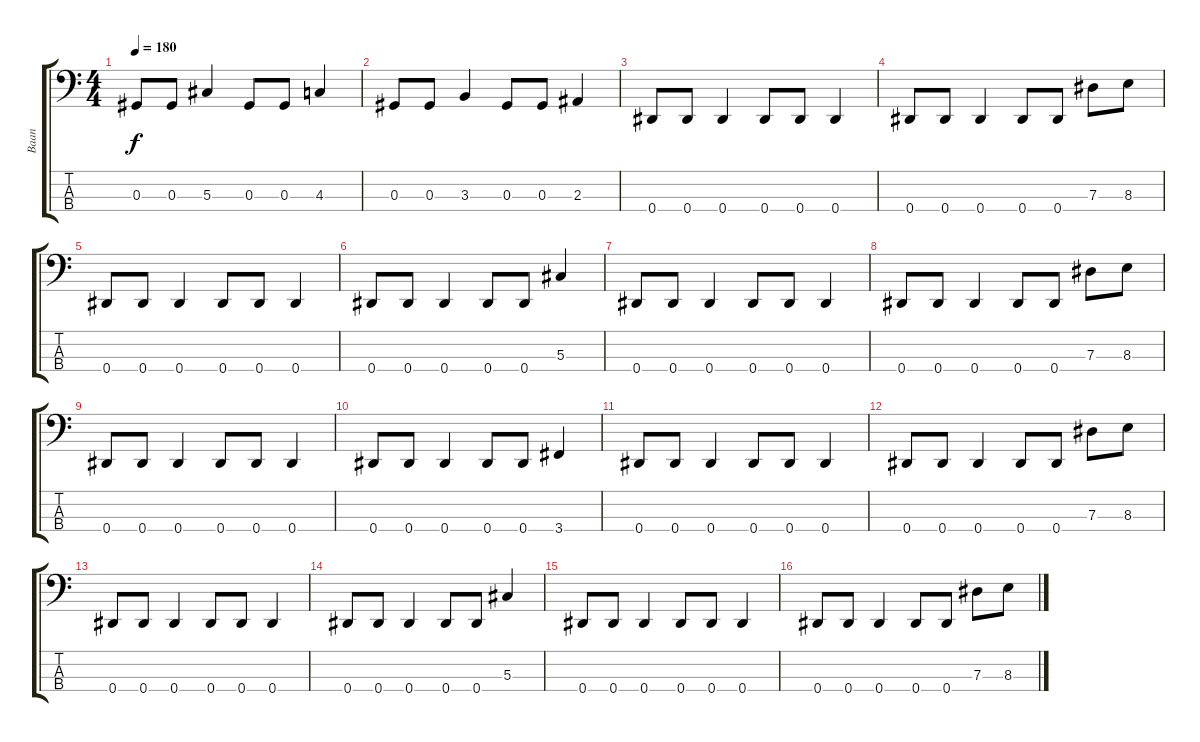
\track ("Baan" "Baan") {instrument electricbassfinger}
\staff {score tabs}
\tuning (Gb2 Db2 Ab1 Eb1) {hide}
\ts (4 4)
\tempo 180
\clef f4
\ks c
0.3.8{dy f} 0.3.8 5.3.4 0.3.8 0.3.8 4.3.4 |
0.3.8 0.3.8 3.3.4 0.3.8 0.3.8 2.3.4 |
0.4.8 0.4.8 0.4.4 0.4.8 0.4.8 0.4.4 |
0.4.8 0.4.8 0.4.4 0.4.8 0.4.8 7.3.8 8.3.8 |
0.4.8 0.4.8 0.4.4 0.4.8 0.4.8 0.4.4 |
0.4.8 0.4.8 0.4.4 0.4.8 0.4.8 5.3.4 |
0.4.8 0.4.8 0.4.4 0.4.8 0.4.8 0.4.4 |
0.4.8 0.4.8 0.4.4 0.4.8 0.4.8 7.3.8 8.3.8 |
0.4.8 0.4.8 0.4.4 0.4.8 0.4.8 0.4.4 |
0.4.8 0.4.8 0.4.4 0.4.8 0.4.8 3.4.4 |
0.4.8 0.4.8 0.4.4 0.4.8 0.4.8 0.4.4 |
0.4.8 0.4.8 0.4.4 0.4.8 0.4.8 7.3.8 8.3.8 |
0.4.8 0.4.8 0.4.4 0.4.8 0.4.8 0.4.4 |
0.4.8 0.4.8 0.4.4 0.4.8 0.4.8 5.3.4 |
0.4.8 0.4.8 0.4.4 0.4.8 0.4.8 0.4.4 |
0.4.8 0.4.8 0.4.4 0.4.8 0.4.8 7.3.8 8.3.8
